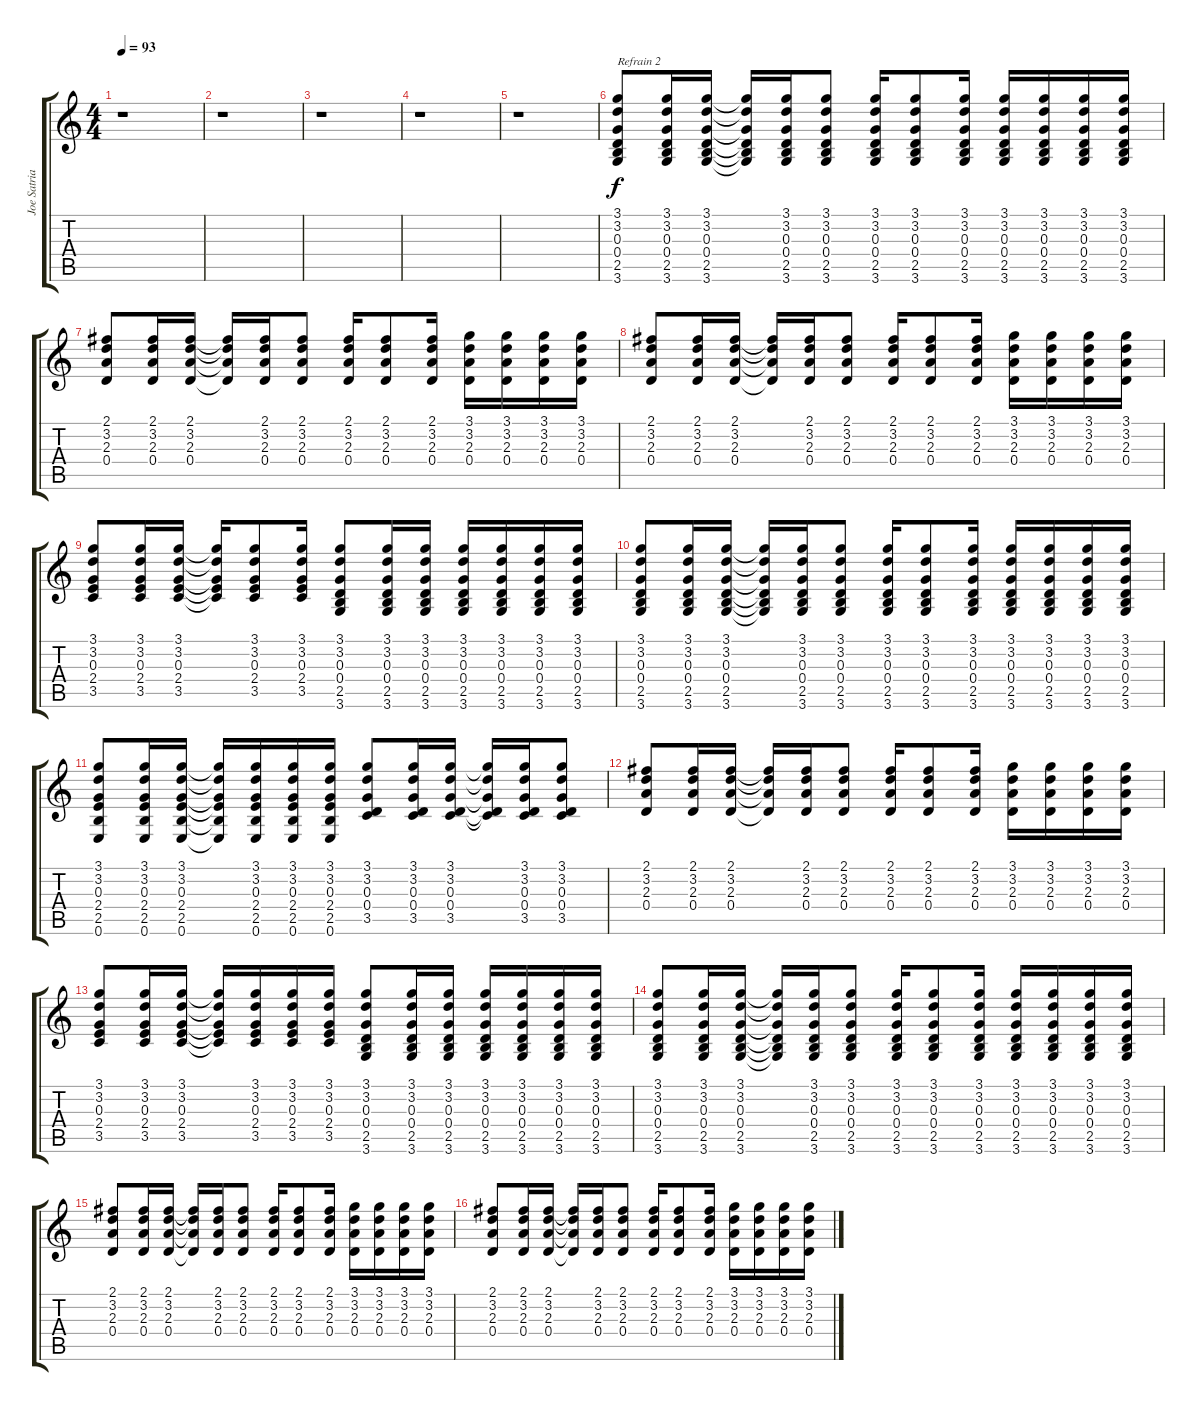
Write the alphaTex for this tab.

\track ("Joe Satriani" "Joe Satria") {instrument electricguitarclean}
\staff {score tabs}
\tuning (E4 B3 G3 D3 A2 E2) {hide}
\ts (4 4)
\tempo 93
\clef g2
\ks c
r.1{dy f} |
r.1 |
r.1 |
r.1 |
r.1 |
(3.1 3.2 0.3 0.4 2.5 3.6).8{txt "Refrain 2"} (3.1 3.2 0.3 0.4 2.5 3.6).16 (3.1 3.2 0.3 0.4 2.5 3.6).16 (3.1{t} 3.2{t} 0.3{t} 0.4{t} 2.5{t} 3.6{t}).16 (3.1 3.2 0.3 0.4 2.5 3.6).16 (3.1 3.2 0.3 0.4 2.5 3.6).8 (3.1 3.2 0.3 0.4 2.5 3.6).16 (3.1 3.2 0.3 0.4 2.5 3.6).8 (3.1 3.2 0.3 0.4 2.5 3.6).16 (3.1 3.2 0.3 0.4 2.5 3.6).16 (3.1 3.2 0.3 0.4 2.5 3.6).16 (3.1 3.2 0.3 0.4 2.5 3.6).16 (3.1 3.2 0.3 0.4 2.5 3.6).16 |
(2.1 3.2 2.3 0.4).8 (2.1 3.2 2.3 0.4).16 (2.1 3.2 2.3 0.4).16 (2.1{t} 3.2{t} 2.3{t} 0.4{t}).16 (2.1 3.2 2.3 0.4).16 (2.1 3.2 2.3 0.4).8 (2.1 3.2 2.3 0.4).16 (2.1 3.2 2.3 0.4).8 (2.1 3.2 2.3 0.4).16 (3.1 3.2 2.3 0.4).16 (3.1 3.2 2.3 0.4).16 (3.1 3.2 2.3 0.4).16 (3.1 3.2 2.3 0.4).16 |
(2.1 3.2 2.3 0.4).8 (2.1 3.2 2.3 0.4).16 (2.1 3.2 2.3 0.4).16 (2.1{t} 3.2{t} 2.3{t} 0.4{t}).16 (2.1 3.2 2.3 0.4).16 (2.1 3.2 2.3 0.4).8 (2.1 3.2 2.3 0.4).16 (2.1 3.2 2.3 0.4).8 (2.1 3.2 2.3 0.4).16 (3.1 3.2 2.3 0.4).16 (3.1 3.2 2.3 0.4).16 (3.1 3.2 2.3 0.4).16 (3.1 3.2 2.3 0.4).16 |
(3.1 3.2 0.3 2.4 3.5).8 (3.1 3.2 0.3 2.4 3.5).16 (3.1 3.2 0.3 2.4 3.5).16 (3.1{t} 3.2{t} 0.3{t} 2.4{t} 3.5{t}).16 (3.1 3.2 0.3 2.4 3.5).8 (3.1 3.2 0.3 2.4 3.5).16 (3.1 3.2 0.3 0.4 2.5 3.6).8 (3.1 3.2 0.3 0.4 2.5 3.6).16 (3.1 3.2 0.3 0.4 2.5 3.6).16 (3.1 3.2 0.3 0.4 2.5 3.6).16 (3.1 3.2 0.3 0.4 2.5 3.6).16 (3.1 3.2 0.3 0.4 2.5 3.6).16 (3.1 3.2 0.3 0.4 2.5 3.6).16 |
(3.1 3.2 0.3 0.4 2.5 3.6).8 (3.1 3.2 0.3 0.4 2.5 3.6).16 (3.1 3.2 0.3 0.4 2.5 3.6).16 (3.1{t} 3.2{t} 0.3{t} 0.4{t} 2.5{t} 3.6{t}).16 (3.1 3.2 0.3 0.4 2.5 3.6).16 (3.1 3.2 0.3 0.4 2.5 3.6).8 (3.1 3.2 0.3 0.4 2.5 3.6).16 (3.1 3.2 0.3 0.4 2.5 3.6).8 (3.1 3.2 0.3 0.4 2.5 3.6).16 (3.1 3.2 0.3 0.4 2.5 3.6).16 (3.1 3.2 0.3 0.4 2.5 3.6).16 (3.1 3.2 0.3 0.4 2.5 3.6).16 (3.1 3.2 0.3 0.4 2.5 3.6).16 |
(3.1 3.2 0.3 2.4 2.5 0.6).8 (3.1 3.2 0.3 2.4 2.5 0.6).16 (3.1 3.2 0.3 2.4 2.5 0.6).16 (3.1{t} 3.2{t} 0.3{t} 2.4{t} 2.5{t} 0.6{t}).16 (3.1 3.2 0.3 2.4 2.5 0.6).16 (3.1 3.2 0.3 2.4 2.5 0.6).16 (3.1 3.2 0.3 2.4 2.5 0.6).16 (3.1 3.2 0.3 0.4 3.5).8 (3.1 3.2 0.3 0.4 3.5).16 (3.1 3.2 0.3 0.4 3.5).16 (3.1{t} 3.2{t} 0.3{t} 0.4{t} 3.5{t}).16 (3.1 3.2 0.3 0.4 3.5).16 (3.1 3.2 0.3 0.4 3.5).8 |
(2.1 3.2 2.3 0.4).8 (2.1 3.2 2.3 0.4).16 (2.1 3.2 2.3 0.4).16 (2.1{t} 3.2{t} 2.3{t} 0.4{t}).16 (2.1 3.2 2.3 0.4).16 (2.1 3.2 2.3 0.4).8 (2.1 3.2 2.3 0.4).16 (2.1 3.2 2.3 0.4).8 (2.1 3.2 2.3 0.4).16 (3.1 3.2 2.3 0.4).16 (3.1 3.2 2.3 0.4).16 (3.1 3.2 2.3 0.4).16 (3.1 3.2 2.3 0.4).16 |
(3.1 3.2 0.3 2.4 3.5).8 (3.1 3.2 0.3 2.4 3.5).16 (3.1 3.2 0.3 2.4 3.5).16 (3.1{t} 3.2{t} 0.3{t} 2.4{t} 3.5{t}).16 (3.1 3.2 0.3 2.4 3.5).16 (3.1 3.2 0.3 2.4 3.5).16 (3.1 3.2 0.3 2.4 3.5).16 (3.1 3.2 0.3 0.4 2.5 3.6).8 (3.1 3.2 0.3 0.4 2.5 3.6).16 (3.1 3.2 0.3 0.4 2.5 3.6).16 (3.1 3.2 0.3 0.4 2.5 3.6).16 (3.1 3.2 0.3 0.4 2.5 3.6).16 (3.1 3.2 0.3 0.4 2.5 3.6).16 (3.1 3.2 0.3 0.4 2.5 3.6).16 |
(3.1 3.2 0.3 0.4 2.5 3.6).8 (3.1 3.2 0.3 0.4 2.5 3.6).16 (3.1 3.2 0.3 0.4 2.5 3.6).16 (3.1{t} 3.2{t} 0.3{t} 0.4{t} 2.5{t} 3.6{t}).16 (3.1 3.2 0.3 0.4 2.5 3.6).16 (3.1 3.2 0.3 0.4 2.5 3.6).8 (3.1 3.2 0.3 0.4 2.5 3.6).16 (3.1 3.2 0.3 0.4 2.5 3.6).8 (3.1 3.2 0.3 0.4 2.5 3.6).16 (3.1 3.2 0.3 0.4 2.5 3.6).16 (3.1 3.2 0.3 0.4 2.5 3.6).16 (3.1 3.2 0.3 0.4 2.5 3.6).16 (3.1 3.2 0.3 0.4 2.5 3.6).16 |
(2.1 3.2 2.3 0.4).8 (2.1 3.2 2.3 0.4).16 (2.1 3.2 2.3 0.4).16 (2.1{t} 3.2{t} 2.3{t} 0.4{t}).16 (2.1 3.2 2.3 0.4).16 (2.1 3.2 2.3 0.4).8 (2.1 3.2 2.3 0.4).16 (2.1 3.2 2.3 0.4).8 (2.1 3.2 2.3 0.4).16 (3.1 3.2 2.3 0.4).16 (3.1 3.2 2.3 0.4).16 (3.1 3.2 2.3 0.4).16 (3.1 3.2 2.3 0.4).16 |
(2.1 3.2 2.3 0.4).8 (2.1 3.2 2.3 0.4).16 (2.1 3.2 2.3 0.4).16 (2.1{t} 3.2{t} 2.3{t} 0.4{t}).16 (2.1 3.2 2.3 0.4).16 (2.1 3.2 2.3 0.4).8 (2.1 3.2 2.3 0.4).16 (2.1 3.2 2.3 0.4).8 (2.1 3.2 2.3 0.4).16 (3.1 3.2 2.3 0.4).16 (3.1 3.2 2.3 0.4).16 (3.1 3.2 2.3 0.4).16 (3.1 3.2 2.3 0.4).16
